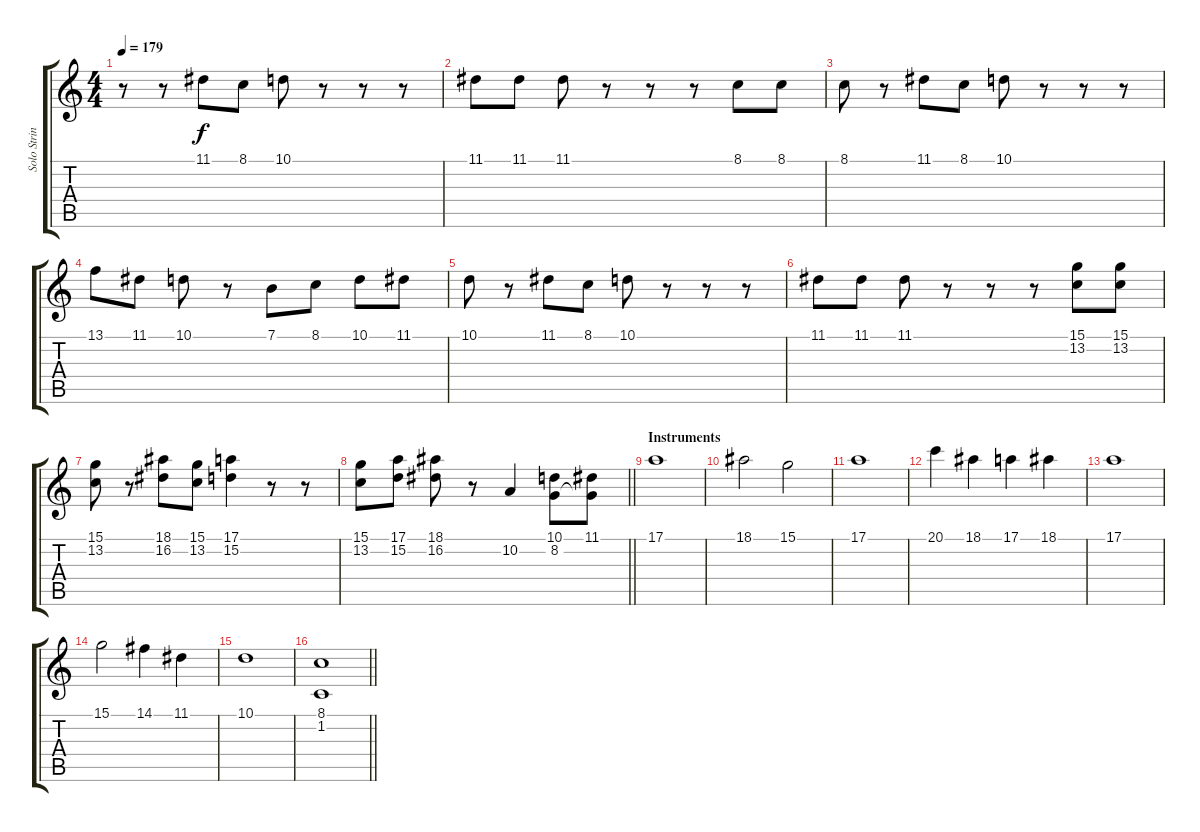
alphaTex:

\track ("Solo Strings" "Solo Strin") {instrument stringensemble1}
\staff {score tabs}
\tuning (E4 B3 G3 D3 A2 E2) {hide}
\ts (4 4)
\tempo 179
\clef g2
\ks c
r.8{dy f} r.8 11.1.8 8.1.8 10.1.8 r.8 r.8 r.8 |
11.1.8 11.1.8 11.1.8 r.8 r.8 r.8 8.1.8 8.1.8 |
8.1.8 r.8 11.1.8 8.1.8 10.1.8 r.8 r.8 r.8 |
13.1.8 11.1.8 10.1.8 r.8 7.1.8 8.1.8 10.1.8 11.1.8 |
10.1.8 r.8 11.1.8 8.1.8 10.1.8 r.8 r.8 r.8 |
11.1.8 11.1.8 11.1.8 r.8 r.8 r.8 (15.1 13.2).8 (15.1 13.2).8 |
(15.1 13.2).8 r.8 (18.1 16.2).8 (15.1 13.2).8 (17.1 15.2).4 r.8 r.8 |
\barLineRight lightlight
(15.1 13.2).8 (17.1 15.2).8 (18.1 16.2).8 r.8 10.2.4 (10.1 8.2).8 (11.1 8.2{t}).8 |
\section ("" "Instruments")
17.1.1 |
18.1.2 15.1.2 |
17.1.1 |
20.1.4 18.1.4 17.1.4 18.1.4 |
17.1.1 |
15.1.2 14.1.4 11.1.4 |
10.1.1 |
\barLineRight lightlight
(8.1 1.2).1
